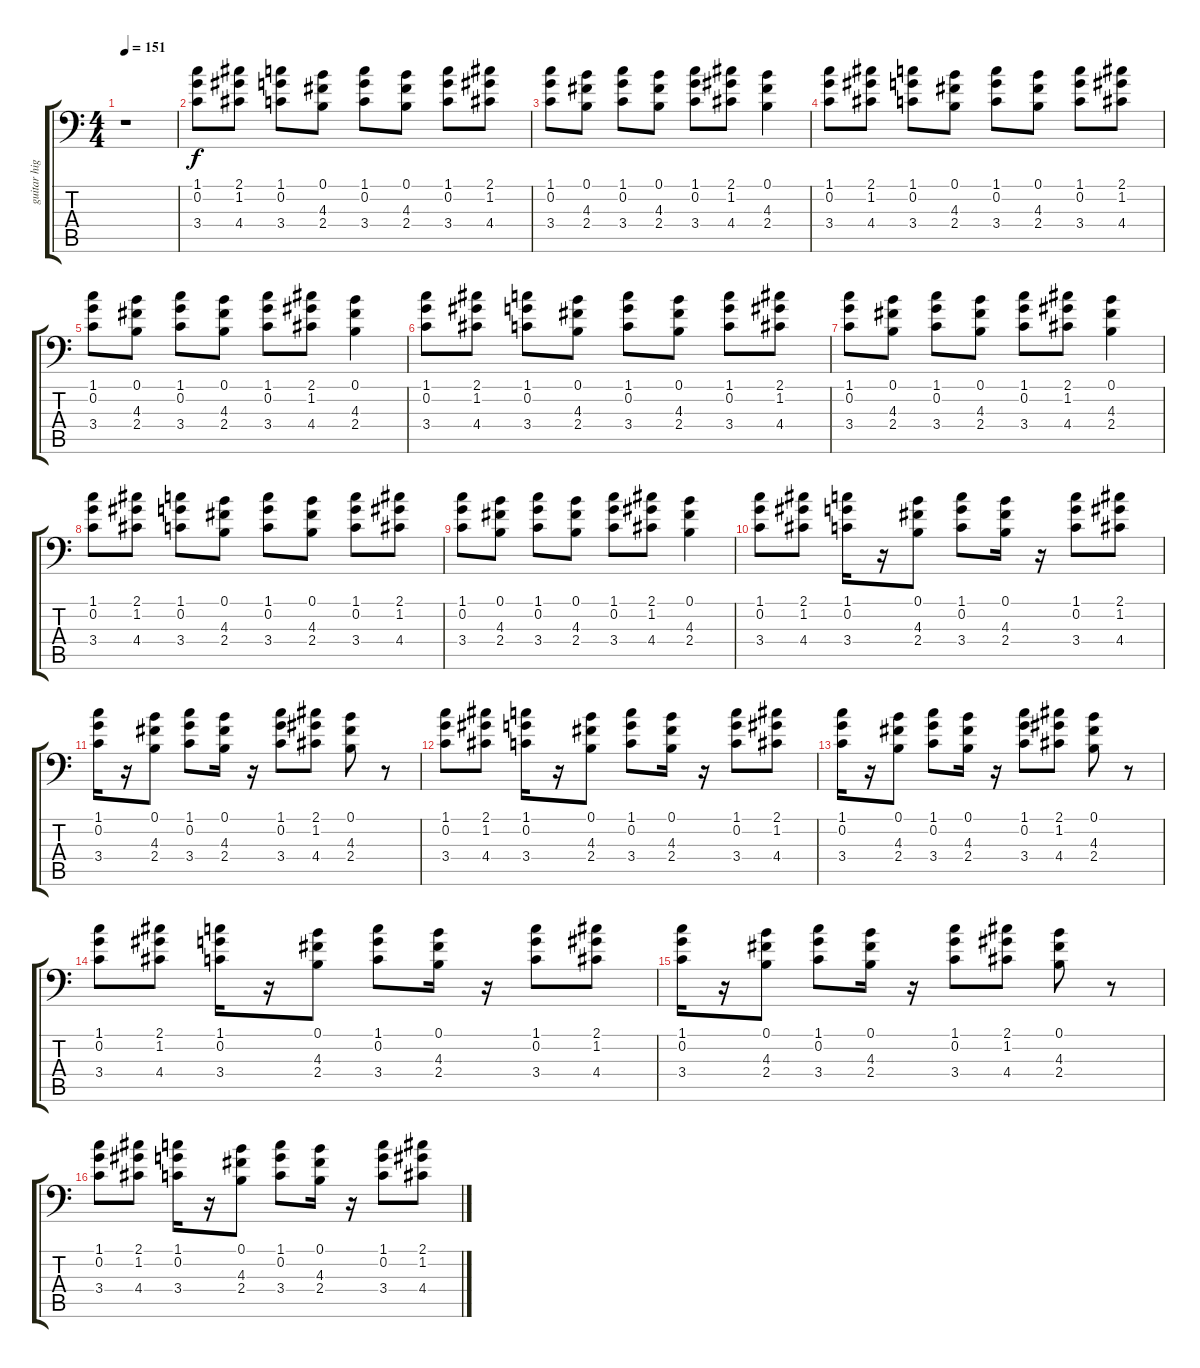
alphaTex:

\track ("guitar high" "guitar hig") {instrument overdrivenguitar}
\staff {score tabs}
\tuning (B3 G3 D3 A2 E2 A1) {hide}
\ts (4 4)
\tempo 151
\clef f4
\ks c
r.1{dy f} |
(1.1 0.2 3.4).8 (2.1 1.2 4.4).8 (1.1 0.2 3.4).8 (0.1 4.3 2.4).8 (1.1 0.2 3.4).8 (0.1 4.3 2.4).8 (1.1 0.2 3.4).8 (2.1 1.2 4.4).8 |
(1.1 0.2 3.4).8 (0.1 4.3 2.4).8 (1.1 0.2 3.4).8 (0.1 4.3 2.4).8 (1.1 0.2 3.4).8 (2.1 1.2 4.4).8 (0.1 4.3 2.4).4 |
(1.1 0.2 3.4).8 (2.1 1.2 4.4).8 (1.1 0.2 3.4).8 (0.1 4.3 2.4).8 (1.1 0.2 3.4).8 (0.1 4.3 2.4).8 (1.1 0.2 3.4).8 (2.1 1.2 4.4).8 |
(1.1 0.2 3.4).8 (0.1 4.3 2.4).8 (1.1 0.2 3.4).8 (0.1 4.3 2.4).8 (1.1 0.2 3.4).8 (2.1 1.2 4.4).8 (0.1 4.3 2.4).4 |
(1.1 0.2 3.4).8 (2.1 1.2 4.4).8 (1.1 0.2 3.4).8 (0.1 4.3 2.4).8 (1.1 0.2 3.4).8 (0.1 4.3 2.4).8 (1.1 0.2 3.4).8 (2.1 1.2 4.4).8 |
(1.1 0.2 3.4).8 (0.1 4.3 2.4).8 (1.1 0.2 3.4).8 (0.1 4.3 2.4).8 (1.1 0.2 3.4).8 (2.1 1.2 4.4).8 (0.1 4.3 2.4).4 |
(1.1 0.2 3.4).8 (2.1 1.2 4.4).8 (1.1 0.2 3.4).8 (0.1 4.3 2.4).8 (1.1 0.2 3.4).8 (0.1 4.3 2.4).8 (1.1 0.2 3.4).8 (2.1 1.2 4.4).8 |
(1.1 0.2 3.4).8 (0.1 4.3 2.4).8 (1.1 0.2 3.4).8 (0.1 4.3 2.4).8 (1.1 0.2 3.4).8 (2.1 1.2 4.4).8 (0.1 4.3 2.4).4 |
(1.1 0.2 3.4).8 (2.1 1.2 4.4).8 (1.1 0.2 3.4).16 r.16 (0.1 4.3 2.4).8 (1.1 0.2 3.4).8 (0.1 4.3 2.4).16 r.16 (1.1 0.2 3.4).8 (2.1 1.2 4.4).8 |
(1.1 0.2 3.4).16 r.16 (0.1 4.3 2.4).8 (1.1 0.2 3.4).8 (0.1 4.3 2.4).16 r.16 (1.1 0.2 3.4).8 (2.1 1.2 4.4).8 (0.1 4.3 2.4).8 r.8 |
(1.1 0.2 3.4).8 (2.1 1.2 4.4).8 (1.1 0.2 3.4).16 r.16 (0.1 4.3 2.4).8 (1.1 0.2 3.4).8 (0.1 4.3 2.4).16 r.16 (1.1 0.2 3.4).8 (2.1 1.2 4.4).8 |
(1.1 0.2 3.4).16 r.16 (0.1 4.3 2.4).8 (1.1 0.2 3.4).8 (0.1 4.3 2.4).16 r.16 (1.1 0.2 3.4).8 (2.1 1.2 4.4).8 (0.1 4.3 2.4).8 r.8 |
(1.1 0.2 3.4).8 (2.1 1.2 4.4).8 (1.1 0.2 3.4).16 r.16 (0.1 4.3 2.4).8 (1.1 0.2 3.4).8 (0.1 4.3 2.4).16 r.16 (1.1 0.2 3.4).8 (2.1 1.2 4.4).8 |
(1.1 0.2 3.4).16 r.16 (0.1 4.3 2.4).8 (1.1 0.2 3.4).8 (0.1 4.3 2.4).16 r.16 (1.1 0.2 3.4).8 (2.1 1.2 4.4).8 (0.1 4.3 2.4).8 r.8 |
(1.1 0.2 3.4).8 (2.1 1.2 4.4).8 (1.1 0.2 3.4).16 r.16 (0.1 4.3 2.4).8 (1.1 0.2 3.4).8 (0.1 4.3 2.4).16 r.16 (1.1 0.2 3.4).8 (2.1 1.2 4.4).8
